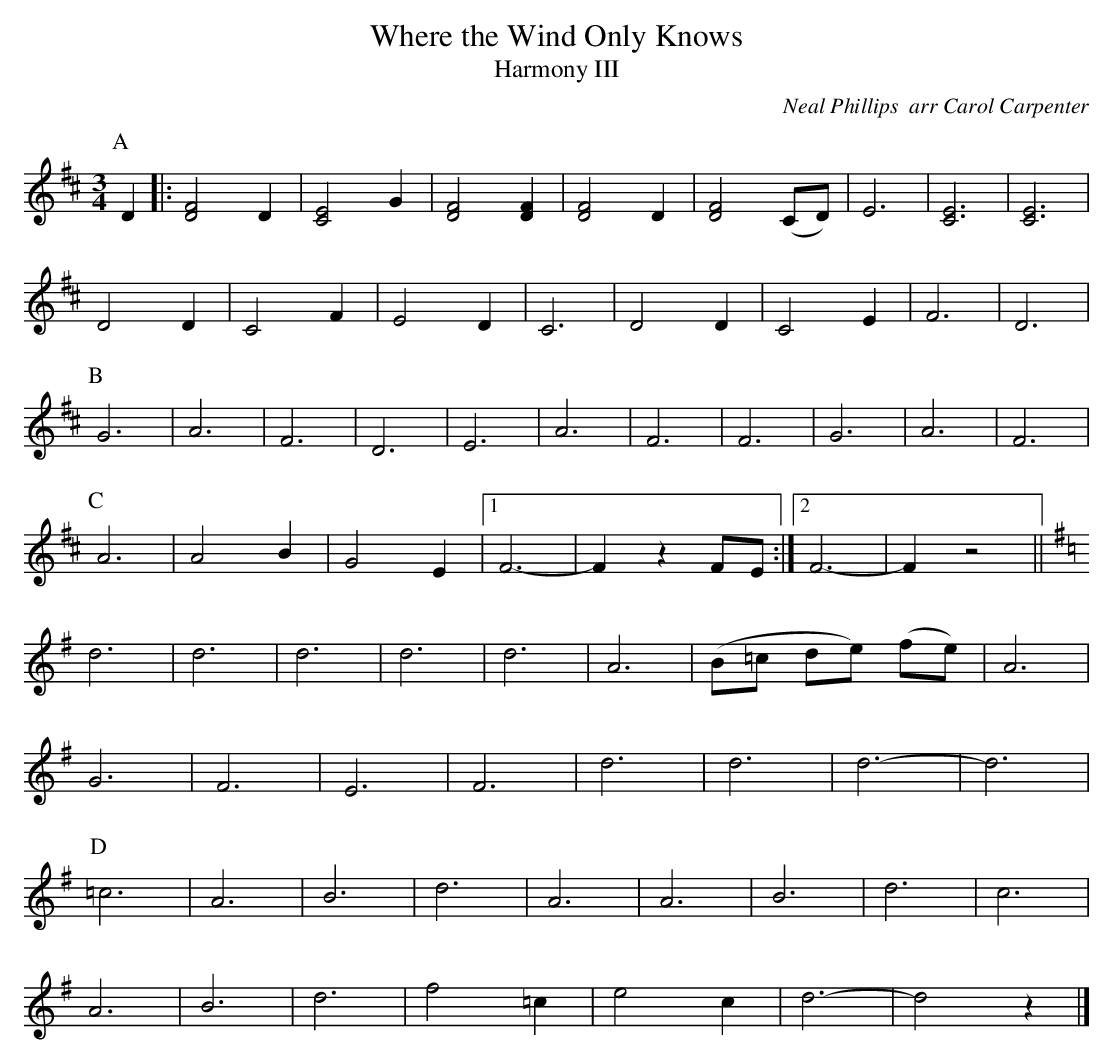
X:1
T:Where the Wind Only Knows
T:Harmony III
C:Neal Phillips  arr Carol Carpenter
L:1/4
M:3/4
K:D
P:A
D|:[F2D2] D| [E2C2]G| [F2D2][FD]| [F2D2] D| [F2D2] (C/D/)|E3|[E3C3]|[E3C3]|
D2D| C2 F| E2 D| C3 |D2D| C2E| F3| D3|
P:B
G3| A3| F3| D3| E3| A3| F3| F3|G3| A3| F3|
P:C
A3|A2B|G2 E|1F3-|Fz F/E/:|2F3-|Fz2||
K:G
d3|d3|d3|d3|d3|A3| (B/=c/ d/e/ )(f/e/)|A3|
G3|F3|E3|F3|d3|d3|d3-|d3|
P:D
=c3|A3|B3|d3|A3|A3|B3|d3|c3|
A3|B3|d3|f2=c|e2c|d3-|d2z|]
